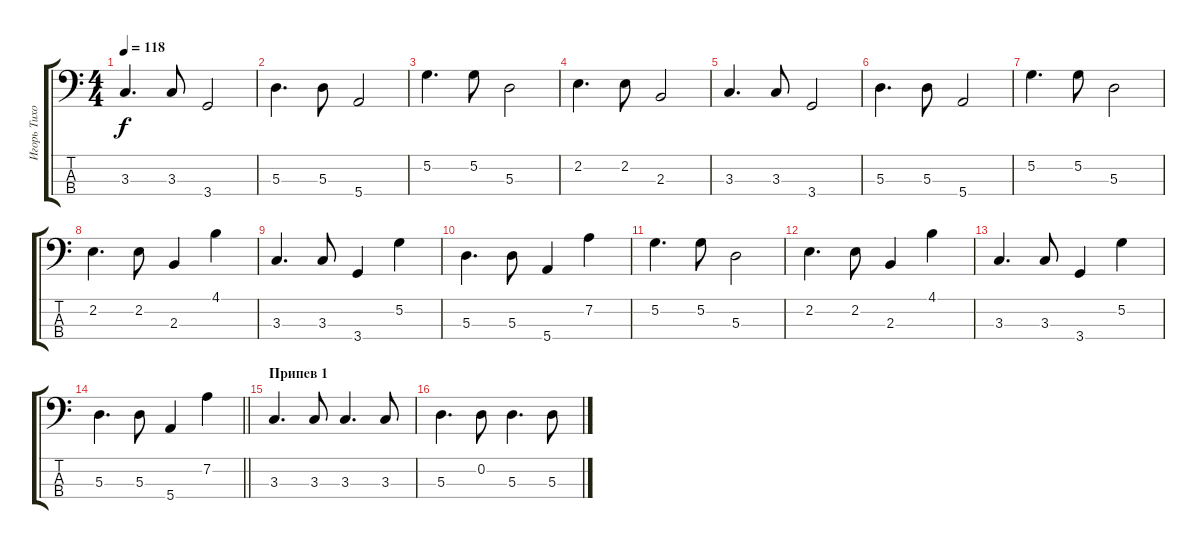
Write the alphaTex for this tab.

\track ("Игорь Тихомиров" "Игорь Тихо") {instrument electricbassfinger}
\staff {score tabs}
\tuning (G2 D2 A1 E1) {hide}
\ts (4 4)
\tempo 118
\clef f4
\ks c
3.3.4{d dy f} 3.3.8 3.4.2 |
5.3.4{d} 5.3.8 5.4.2 |
5.2.4{d} 5.2.8 5.3.2 |
2.2.4{d} 2.2.8 2.3.2 |
3.3.4{d} 3.3.8 3.4.2 |
5.3.4{d} 5.3.8 5.4.2 |
5.2.4{d} 5.2.8 5.3.2 |
2.2.4{d} 2.2.8 2.3.4 4.1.4 |
3.3.4{d} 3.3.8 3.4.4 5.2.4 |
5.3.4{d} 5.3.8 5.4.4 7.2.4 |
5.2.4{d} 5.2.8 5.3.2 |
2.2.4{d} 2.2.8 2.3.4 4.1.4 |
3.3.4{d} 3.3.8 3.4.4 5.2.4 |
\barLineRight lightlight
5.3.4{d} 5.3.8 5.4.4 7.2.4 |
\section ("" "Припев 1")
3.3.4{d} 3.3.8 3.3.4{d} 3.3.8 |
5.3.4{d} 0.2.8 5.3.4{d} 5.3.8
